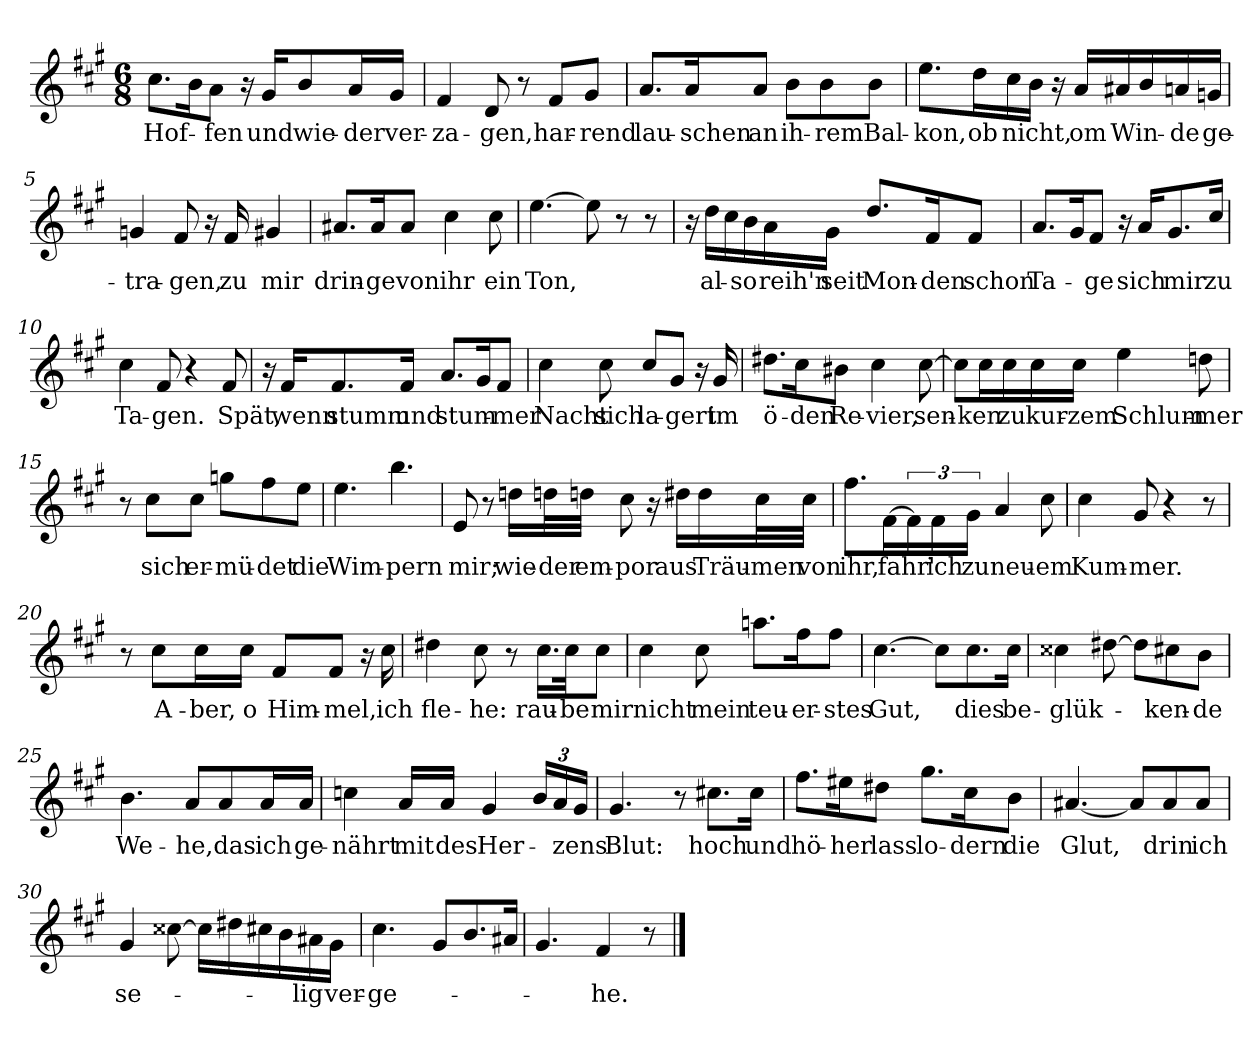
**kern	**text
*part1	*part1
*staff1	*staff1
*clefG2	*
*k[f#c#g#]	*
*M6/8	*
=1	=1
!	!LO:LY:b
8.cc#\L	Hof-
16b\K	.
!	!LO:LY:b
8a\J	-fen
16r	.
!	!LO:LY:b
16g#/KL	und
!	!LO:LY:b
8b/	wie-
!	!LO:LY:b
16a/L	-der
!	!LO:LY:b
16g#/JJ	ver-
=2	=2
!	!LO:LY:b
4f#/	-za-
!	!LO:LY:b
8d/	-gen,
8r	.
!	!LO:LY:b
8f#/L	har-
!	!LO:LY:b
8g#/J	-rend
=3	=3
!	!LO:LY:b
8.a/L	lau-
!	!LO:LY:b
16a/K	-schen
!	!LO:LY:b
8a/J	an
!	!LO:LY:b
8b\L	ih-
!	!LO:LY:b
8b\	-rem
!	!LO:LY:b
8b\J	Bal-
=4	=4
!	!LO:LY:b
8.ee\L	-kon,
!	!LO:LY:b
16dd\L	ob
!	!LO:LY:b
16cc#\	nicht,
16b\JJ	.
16r	.
!	!LO:LY:b
16a/LL	om
!	!LO:LY:b
16a#X/	Win-
16b/	.
!	!LO:LY:b
16an/	-de
!	!LO:LY:b
16gn/JJ	ge-
!!LO:LB:g=z
=5	=5
!	!LO:LY:b
4gn/	-tra-
!	!LO:LY:b
8f#/	-gen,
16r	.
!	!LO:LY:b
16f#/	zu
!	!LO:LY:b
4g#X/	mir
=6	=6
!	!LO:LY:b
8.a#X/L	drin-
!	!LO:LY:b
16a#/K	-ge
!	!LO:LY:b
8a#/J	von
!	!LO:LY:b
4cc#\	ihr
!	!LO:LY:b
8cc#\	ein
=7	=7
!	!LO:LY:b
[4.ee\	Ton,
8ee\]	.
8r	.
8r	.
=8	=8
16r	.
!	!LO:LY:b
16dd\LL	al-
16cc#\	.
!	!LO:LY:b
16b\	-so
!	!LO:LY:b
16a\	reih'n
!	!LO:LY:b
16g#\JJ	seit
!	!LO:LY:b
8.dd/L	Mon-
!	!LO:LY:b
16f#/K	-den
!	!LO:LY:b
8f#/J	schon
=9	=9
!	!LO:LY:b
8.a/L	Ta-
16g#/K	.
!	!LO:LY:b
8f#/J	-ge
16r	.
!	!LO:LY:b
16a/KL	sich
!	!LO:LY:b
8.g#/	mir
!	!LO:LY:b
16cc#/Jk	zu
!!LO:LB:g=z
=10	=10
!	!LO:LY:b
4cc#\	Ta-
!	!LO:LY:b
8f#/	-gen.
4r	.
!	!LO:LY:b
8f#/	Spät,
=11	=11
16r	.
!	!LO:LY:b
16f#/KL	wenn
!	!LO:LY:b
8.f#/	stumm
!	!LO:LY:b
16f#/Jk	und
!	!LO:LY:b
8.a/L	stum-
16g#/K	.
!	!LO:LY:b
8f#/J	-mer
=12	=12
!	!LO:LY:b
4cc#\	Nacht
!	!LO:LY:b
8cc#\	sich
!	!LO:LY:b
8cc#/L	la-
!	!LO:LY:b
8g#/J	-gert
16r	.
!	!LO:LY:b
16g#/	im
=13	=13
!	!LO:LY:b
8.dd#X\L	ö-
!	!LO:LY:b
16cc#\K	-den
!	!LO:LY:b
8b#X\J	Re-
!	!LO:LY:b
4cc#\	-vier,
!	!LO:LY:b
[8cc#\	sen-
!!LO:LB:g=z
=14	=14
8cc#\L]	.
!	!LO:LY:b
16cc#\L	-ken
!	!LO:LY:b
16cc#\	zu
!	!LO:LY:b
16cc#\	kur-
!	!LO:LY:b
16cc#\JJ	-zem
!	!LO:LY:b
4ee\	Schlum-
!	!LO:LY:b
8ddn\	-mer
=15	=15
8r	.
!	!LO:LY:b
8cc#\L	sich
!	!LO:LY:b
8cc#\J	er-
!	!LO:LY:b
8ggn\L	-mü-
!	!LO:LY:b
8ff#\	-det
!	!LO:LY:b
8ee\J	die
=16	=16
!	!LO:LY:b
4.ee\	Wim-
!	!LO:LY:b
4.bb\	-pern
=17	=17
!	!LO:LY:b
8e/	mir;
8r	.
!	!LO:LY:b
16ddn\LL	wie-
!	!LO:LY:b
32ddn\L	-der
!	!LO:LY:b
32ddn\JJJ	em-
!	!LO:LY:b
8cc#\	-por
16r	.
!	!LO:LY:b
16dd#X\LL	aus
!	!LO:LY:b
16dd#\	Träu-
!	!LO:LY:b
32cc#\L	-men
!	!LO:LY:b
32cc#\JJJ	von
!!LO:LB:g=z
=18	=18
!	!LO:LY:b
8.ff#\L	ihr,
!	!LO:LY:b
[16f#\L	fahr'
24f#\]	.
!	!LO:LY:b
24f#\	ich
!	!LO:LY:b
24g#\JJ	zu
!	!LO:LY:b
4a/	neu-
!	!LO:LY:b
8cc#\	-em
=19	=19
!	!LO:LY:b
4cc#\	Kum-
!	!LO:LY:b
8g#/	-mer.
4r	.
8r	.
=20	=20
8r	.
!	!LO:LY:b
8cc#\L	A-
!	!LO:LY:b
16cc#\L	-ber,
!	!LO:LY:b
16cc#\JJ	o
!	!LO:LY:b
8f#/L	Him-
!	!LO:LY:b
8f#/J	-mel,
16r	.
!	!LO:LY:b
16cc#\	ich
=21	=21
!	!LO:LY:b
4dd#X\	fle-
!	!LO:LY:b
8cc#\	-he:
8r	.
!	!LO:LY:b
16.cc#\LL	rau-
!	!LO:LY:b
32cc#\JK	-be
!	!LO:LY:b
8cc#\J	mir
=22	=22
!	!LO:LY:b
4cc#\	nicht
!	!LO:LY:b
8cc#\	mein
!	!LO:LY:b
8.aan\L	teu-
!	!LO:LY:b
16ff#\K	-er-
!	!LO:LY:b
8ff#\J	-stes
!!LO:LB:g=z
=23	=23
!	!LO:LY:b
[4.cc#\	Gut,
8cc#\L]	.
!	!LO:LY:b
8.cc#\	dies
!	!LO:LY:b
16cc#\Jk	be-
=24	=24
!	!LO:LY:b
4cc##X\	-glük-
[8dd#X\	.
8dd#\L]	.
!	!LO:LY:b
8cc#X\	-ken-
!	!LO:LY:b
8b\J	-de
=25	=25
!	!LO:LY:b
4.b\	We-
!	!LO:LY:b
8a/L	-he,
!	!LO:LY:b
8a/	das
!	!LO:LY:b
16a/L	ich
!	!LO:LY:b
16a/JJ	ge-
=26	=26
!	!LO:LY:b
4ccn\	-nährt
!	!LO:LY:b
16a/LL	mit
!	!LO:LY:b
16a/JJ	des
!	!LO:LY:b
4g#/	Her-
24b/LL	.
24a/	.
!	!LO:LY:b
24g#/JJ	-zens
=27	=27
!	!LO:LY:b
4.g#/	Blut:
8r	.
!	!LO:LY:b
8.cc#X\L	hoch
!	!LO:LY:b
16cc#\Jk	und
=28	=28
!	!LO:LY:b
8.ff#\L	hö-
!	!LO:LY:b
16ee#X\K	-her
!	!LO:LY:b
8dd#X\J	lass
!	!LO:LY:b
8.gg#\L	lo-
!	!LO:LY:b
16cc#\K	-dern
!	!LO:LY:b
8b\J	die
!!LO:LB:g=z
=29	=29
!	!LO:LY:b
[4.a#X/	Glut,
8a#/L]	.
!	!LO:LY:b
8a#/	drin
!	!LO:LY:b
8a#/J	ich
=30	=30
!	!LO:LY:b
4g#/	se-
[8cc##X\	.
16cc##\LL]	.
16dd#X\	.
16cc#X\	.
16b\	.
!	!LO:LY:b
16a#X\	-lig
!	!LO:LY:b
16g#\JJ	ver-
=31	=31
!	!LO:LY:b
4.cc#\	-ge-
8g#/L	.
8.b/	.
16a#X/Jk	.
=32	=32
4.g#/	.
!	!LO:LY:b
4f#/	-he.
8r	.
==	==
*-	*-
